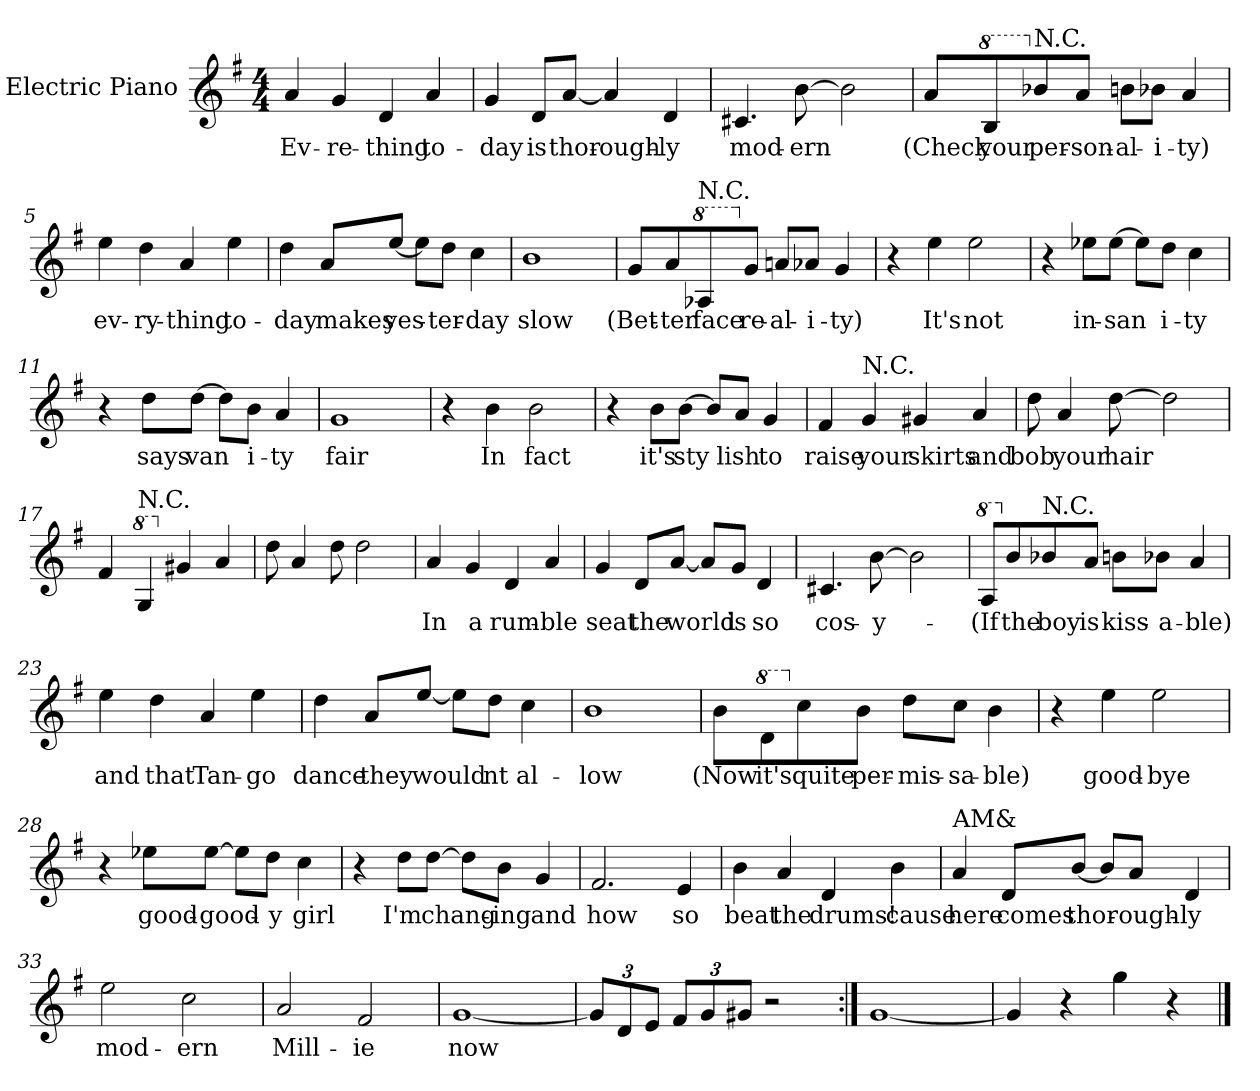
**kern	**text
*part1	*part1
*staff1	*staff1
*I"Electric Piano	*
*I'E.Pno	*
*clefG2	*
*k[f#]	*
*G:	*
*M4/4	*
=1	=1
4a/	Ev-
4g/	-re-
4d/	-thing
4a/	to-
=2	=2
4g/	-day
8d/L	is
[8a/J	thor-
4a/]	-ough-
4d/	-ly
=3	=3
4.c#X/	mod-
[8b\	-ern
2b\]	.
!!LO:LB:g=z
=4	=4
8a/L	(Check
*8va	*
8b/	your
*X8va	*
!LO:TX:a:t=N.C.	!
8b-X/	per-
8a/J	-son-
8bn\L	-al-
8b-X\J	-i-
4a/	-ty)
=5	=5
4ee\	ev-
4dd\	-ry-
4a/	-thing
4ee\	to-
=6	=6
4dd\	-day
8a/L	makes
[8ee/J	yes-
8ee\L]	.
8dd\J	ter-
4cc\	-day
=7	=7
1b	slow
!!LO:LB:g=z
=8	=8
8g/L	(Bet-
8a/	-ter
*8va	*
!LO:TX:a:t=N.C.	!
8a-X/	face
*X8va	*
8g/J	re-
8an/L	-al-
8a-X/J	-i-
4g/	-ty)
=9	=9
4r	.
4ee\	It's
2ee\	not
=10	=10
4r	.
8ee-X\L	in-
[8ee-\J	san
8ee-\L]	.
8dd\J	i-
4cc\	-ty
=11	=11
4r	.
8dd\L	says
[8dd\J	-van
8dd\L]	.
8b\J	i-
4a/	-ty
!!LO:LB:g=z
=12	=12
1g	fair
=13	=13
4r	.
4b\	In
2b\	fact
=14	=14
4r	.
8b\L	it's
[8b\J	-sty
8b/L]	.
8a/J	lish
4g/	to
=15	=15
4f#/	raise
!LO:TX:a:t=N.C.	!
4g/	your
4g#X/	skirts
4a/	and
=16	=16
8dd\	bob
4a/	your
[8dd\	hair
2dd\]	.
!!LO:LB:g=z
=17	=17
4f#/	.
*8va	*
!LO:TX:a:t=N.C.	!
4g/	.
*X8va	*
4g#X/	.
4a/	.
=18	=18
8dd\	.
4a/	.
8dd\	.
2dd\	.
=19	=19
4a/	In
4g/	a
4d/	rum-
4a/	-ble
=20	=20
4g/	seat
8d/L	the
[8a/J	world
8a/L]	.
8g/J	is
4d/	so
=21	=21
4.c#X/	cos-
[8b\	-y-
2b\]	.
!!LO:LB:g=z
=22	=22
*8va	*
8a/L	(If
*X8va	*
8b/	the
!LO:TX:a:t=N.C.	!
8b-X/	boy
8a/J	is
8bn\L	kiss-
8b-X\J	-a-
4a/	ble)
=23	=23
4ee\	and
4dd\	that
4a/	Tan-
4ee\	-go
=24	=24
4dd\	dance
8a/L	they
[8ee/J	-would
8ee\L]	.
8dd\J	nt
4cc\	al-
=25	=25
1b	low
!!LO:LB:g=z
=26	=26
8b\L	(Now
*8va	*
8dd\	it's
*X8va	*
8cc\	quite
8b\J	per-
8dd\L	-mis-
8cc\J	-sa-
4b\	ble)
=27	=27
4r	.
4ee\	good-
2ee\	-bye
=28	=28
4r	.
8ee-X\L	good-
[8ee-\J	-good-
8ee-\L]	.
8dd\J	-y
4cc\	girl
!!LO:LB:g=z
=29	=29
4r	.
8dd\L	I'm
[8dd\J	chang-
8dd\L]	.
8b\J	-ing
4g/	and
=30	=30
2.f#/	how
4e/	so
=31	=31
4b\	beat
4a/	the
4d/	drums!
4b\	cause
!!LO:PB:g=z
=32	=32
!LO:TX:a:t=AM&	!
4a/	here
8d/L	comes
[8b/J	thor-
8b/L]	.
8a/J	-ough-
4d/	-ly
=33	=33
2ee\	mod-
2cc\	-ern
=34	=34
2a/	Mill-
2f#/	-ie
=35	=35
[1g	now
=36	=36
*Xbrackettup	*
12g/L]	.
12d/	.
12e/J	.
12f#/L	.
12g/	.
12g#X/J	.
2r	.
=37:|!	=37:|!
[1g	.
!!LO:LB:g=z
=38	=38
4g/]	.
4r	.
4gg\	.
4r	.
==	==
*-	*-
